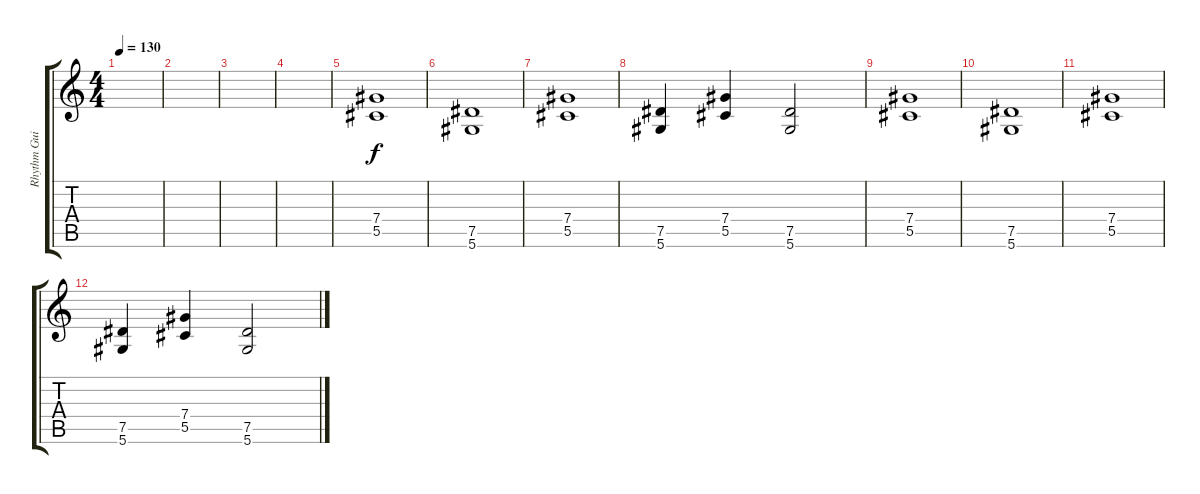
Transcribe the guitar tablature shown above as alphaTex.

\track ("Rhythm Guitar" "Rhythm Gui") {instrument distortionguitar}
\staff {score tabs}
\tuning (Eb4 Bb3 Gb3 Db3 Ab2 Eb2) {hide}
\ts (4 4)
\tempo 130
\clef g2
\ks c
|
|
|
|
(7.4 5.5).1 |
(7.5 5.6).1 |
(7.4 5.5).1 |
(7.5 5.6).4 (7.4 5.5).4 (7.5 5.6).2 |
(7.4 5.5).1 |
(7.5 5.6).1 |
(7.4 5.5).1 |
(7.5 5.6).4 (7.4 5.5).4 (7.5 5.6).2
